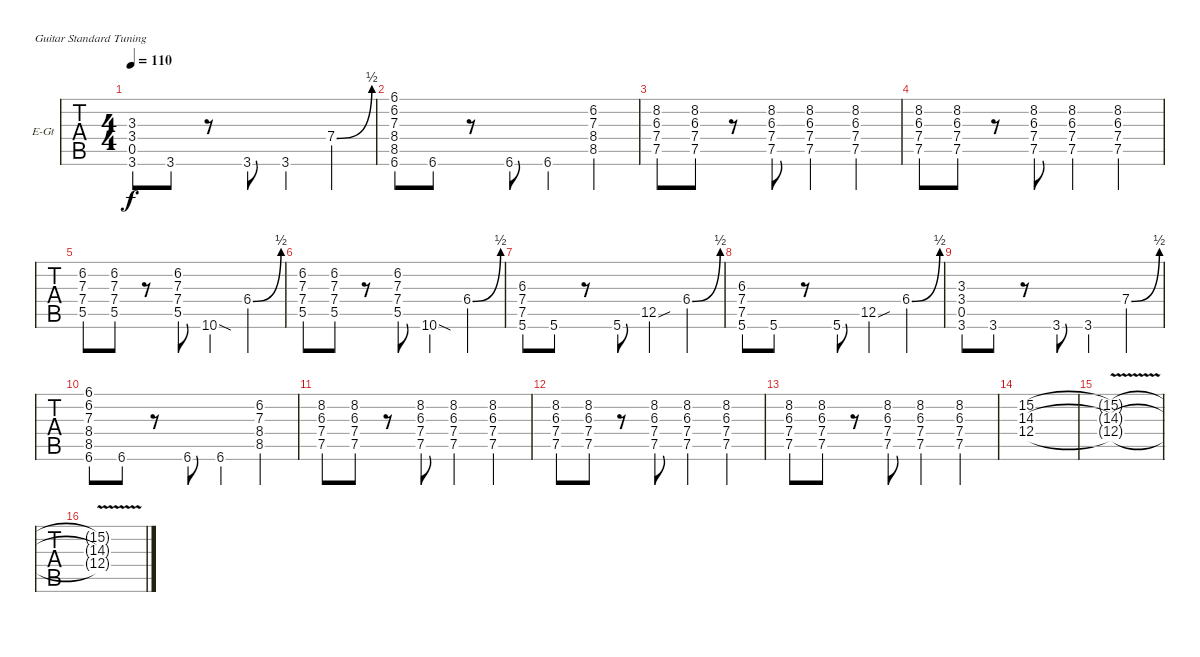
\defaultSystemsLayout 4
\bracketExtendMode groupsimilarinstruments
\firstSystemTrackNameOrientation horizontal
\otherSystemsTrackNameOrientation horizontal
\track ("Fills" "E-Gt") {instrument distortionguitar}
\staff {tabs}
\tuning (E4 B3 G3 D3 A2 E2)
\ts (4 4)
\tempo 110
\clef g2
\scale
0.333333
\ks c
(3.6 0.5 3.4 3.3).8{dy f} 3.6.8 r.8 3.6.8 3.6.4 7.4{be (bend 0 0 36.6 2)}.4 |
\scale
0.333333 (6.6 8.5 8.4 7.3 6.2 6.1).8 6.6.8 r.8 6.6.8 6.6.4 (8.4 8.5 7.3 6.2).4 |
\scale
0.333333 (7.5 7.4 6.3 8.2).8 (7.5 7.4 6.3 8.2).8 r.8 (7.5 7.4 6.3 8.2).8 (7.5 7.4 6.3 8.2).4 (7.5 7.4 6.3 8.2).4 |
\scale
0.333333 (7.5 7.4 6.3 8.2).8 (7.5 7.4 6.3 8.2).8 r.8 (7.5 7.4 6.3 8.2).8 (7.5 7.4 6.3 8.2).4 (7.5 7.4 6.3 8.2).4 |
\scale
0.333333 (5.5 7.4 7.3 6.2).8 (5.5 7.4 7.3 6.2).8 r.8 (5.5 7.4 7.3 6.2).8 10.6{sod}.4 6.4{be (bend 0 0 7.199999999999999 2)}.4 |
\scale
0.333333 (5.5 7.4 7.3 6.2).8 (5.5 7.4 7.3 6.2).8 r.8 (5.5 7.4 7.3 6.2).8 10.6{sod}.4 6.4{be (bend 0 0 7.199999999999999 2)}.4 |
\scale
0.333333 (5.6 7.5 7.4 6.3).8 5.6.8 r.8 5.6.8 12.5{sou}.4 6.4{be (bend 0 0 7.199999999999999 2)}.4 |
\scale
0.333333 (5.6 7.5 7.4 6.3).8 5.6.8 r.8 5.6.8 12.5{sou}.4 6.4{be (bend 0 0 7.199999999999999 2)}.4 |
\scale
0.333333 (3.6 0.5 3.4 3.3).8 3.6.8 r.8 3.6.8 3.6.4 7.4{be (bend 0 0 36.6 2)}.4 |
\scale
0.333333 (6.6 8.5 8.4 7.3 6.2 6.1).8 6.6.8 r.8 6.6.8 6.6.4 (8.4 8.5 7.3 6.2).4 |
\scale
0.333333 (7.5 7.4 6.3 8.2).8 (7.5 7.4 6.3 8.2).8 r.8 (7.5 7.4 6.3 8.2).8 (7.5 7.4 6.3 8.2).4 (7.5 7.4 6.3 8.2).4 |
\scale
0.333333 (7.5 7.4 6.3 8.2).8 (7.5 7.4 6.3 8.2).8 r.8 (7.5 7.4 6.3 8.2).8 (7.5 7.4 6.3 8.2).4 (7.5 7.4 6.3 8.2).4 |
\scale
0.333333 (7.5 7.4 6.3 8.2).8 (7.5 7.4 6.3 8.2).8 r.8 (7.5 7.4 6.3 8.2).8 (7.5 7.4 6.3 8.2).4 (7.5 7.4 6.3 8.2).4 |
\scale
0.333333 (15.2 14.3 12.4).1 |
\scale
0.333333 (12.4{v t} 14.3{v t} 15.2{v t}).1 |
\scale
0.333333 (12.4{v t} 14.3{v t} 15.2{v t}).1
